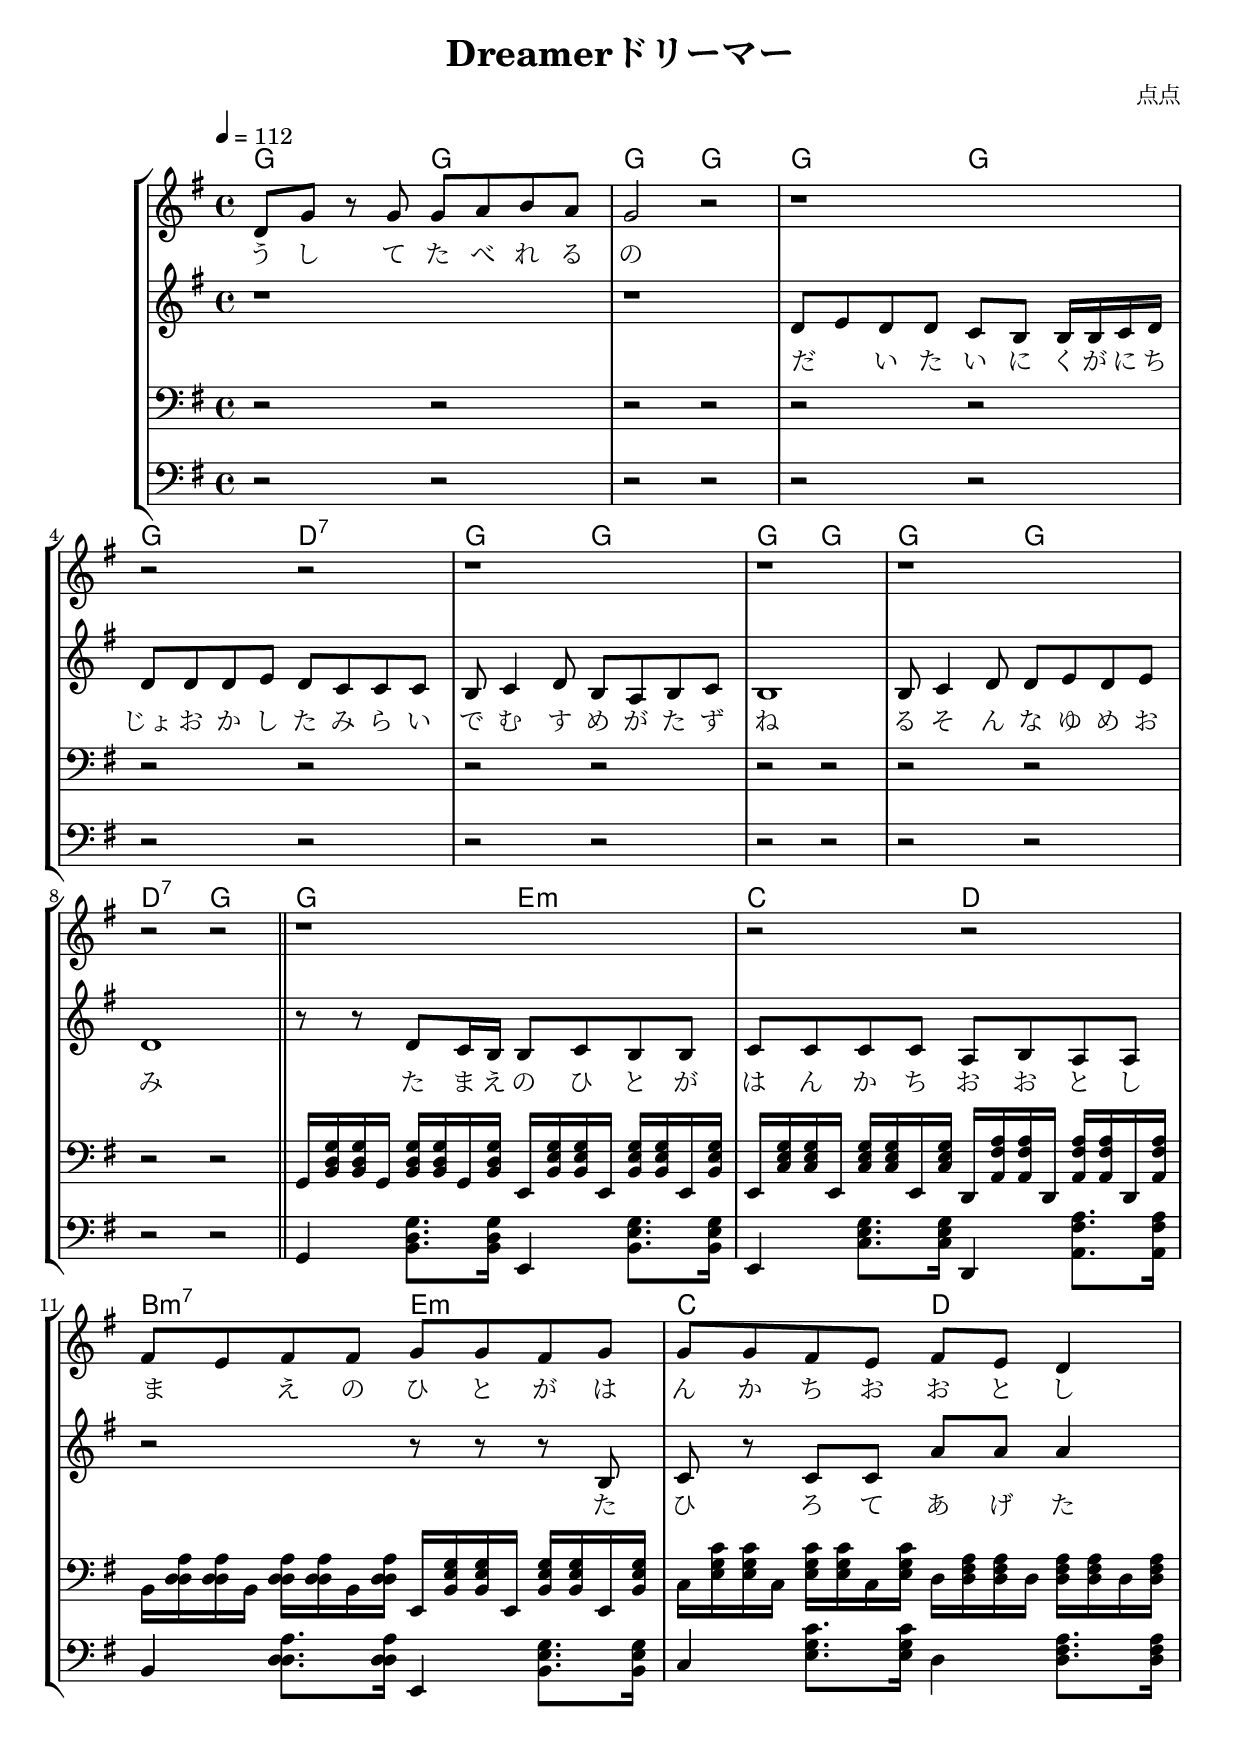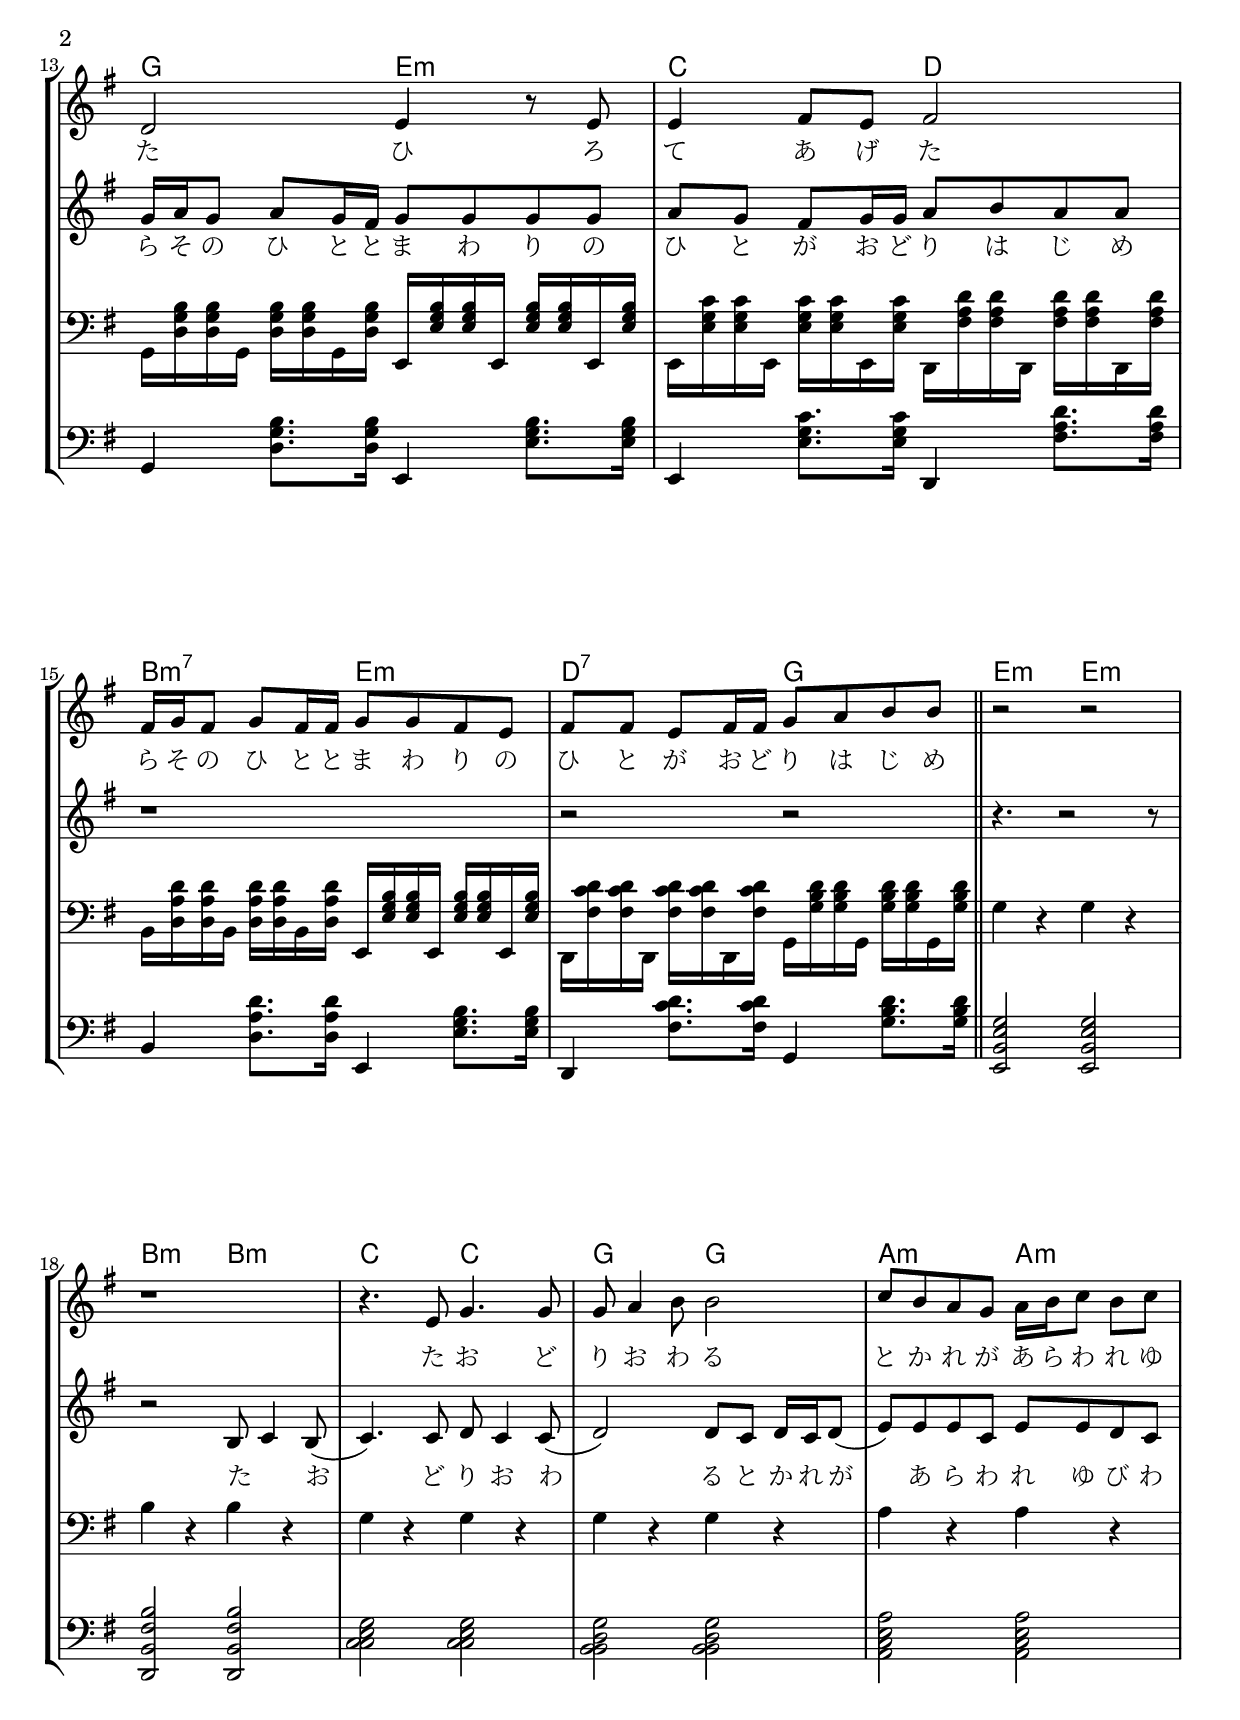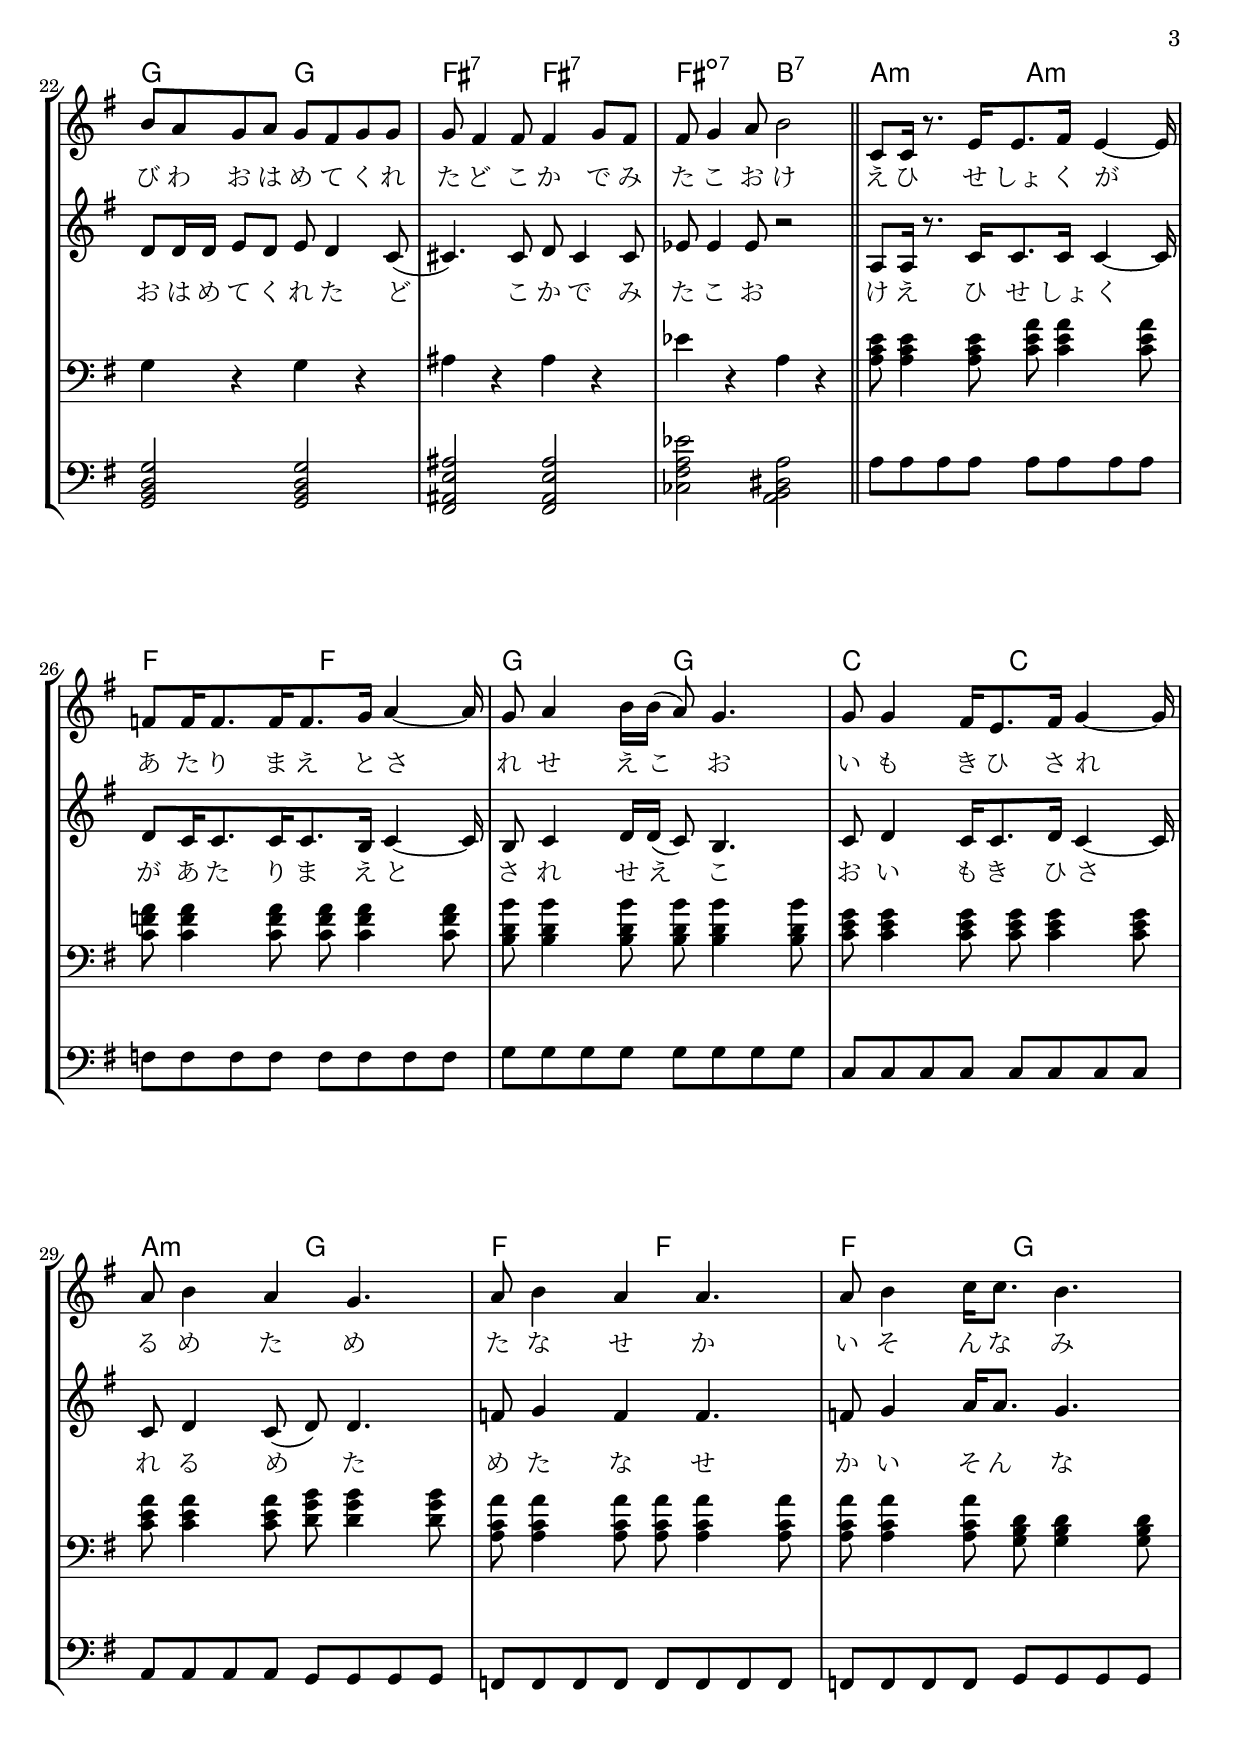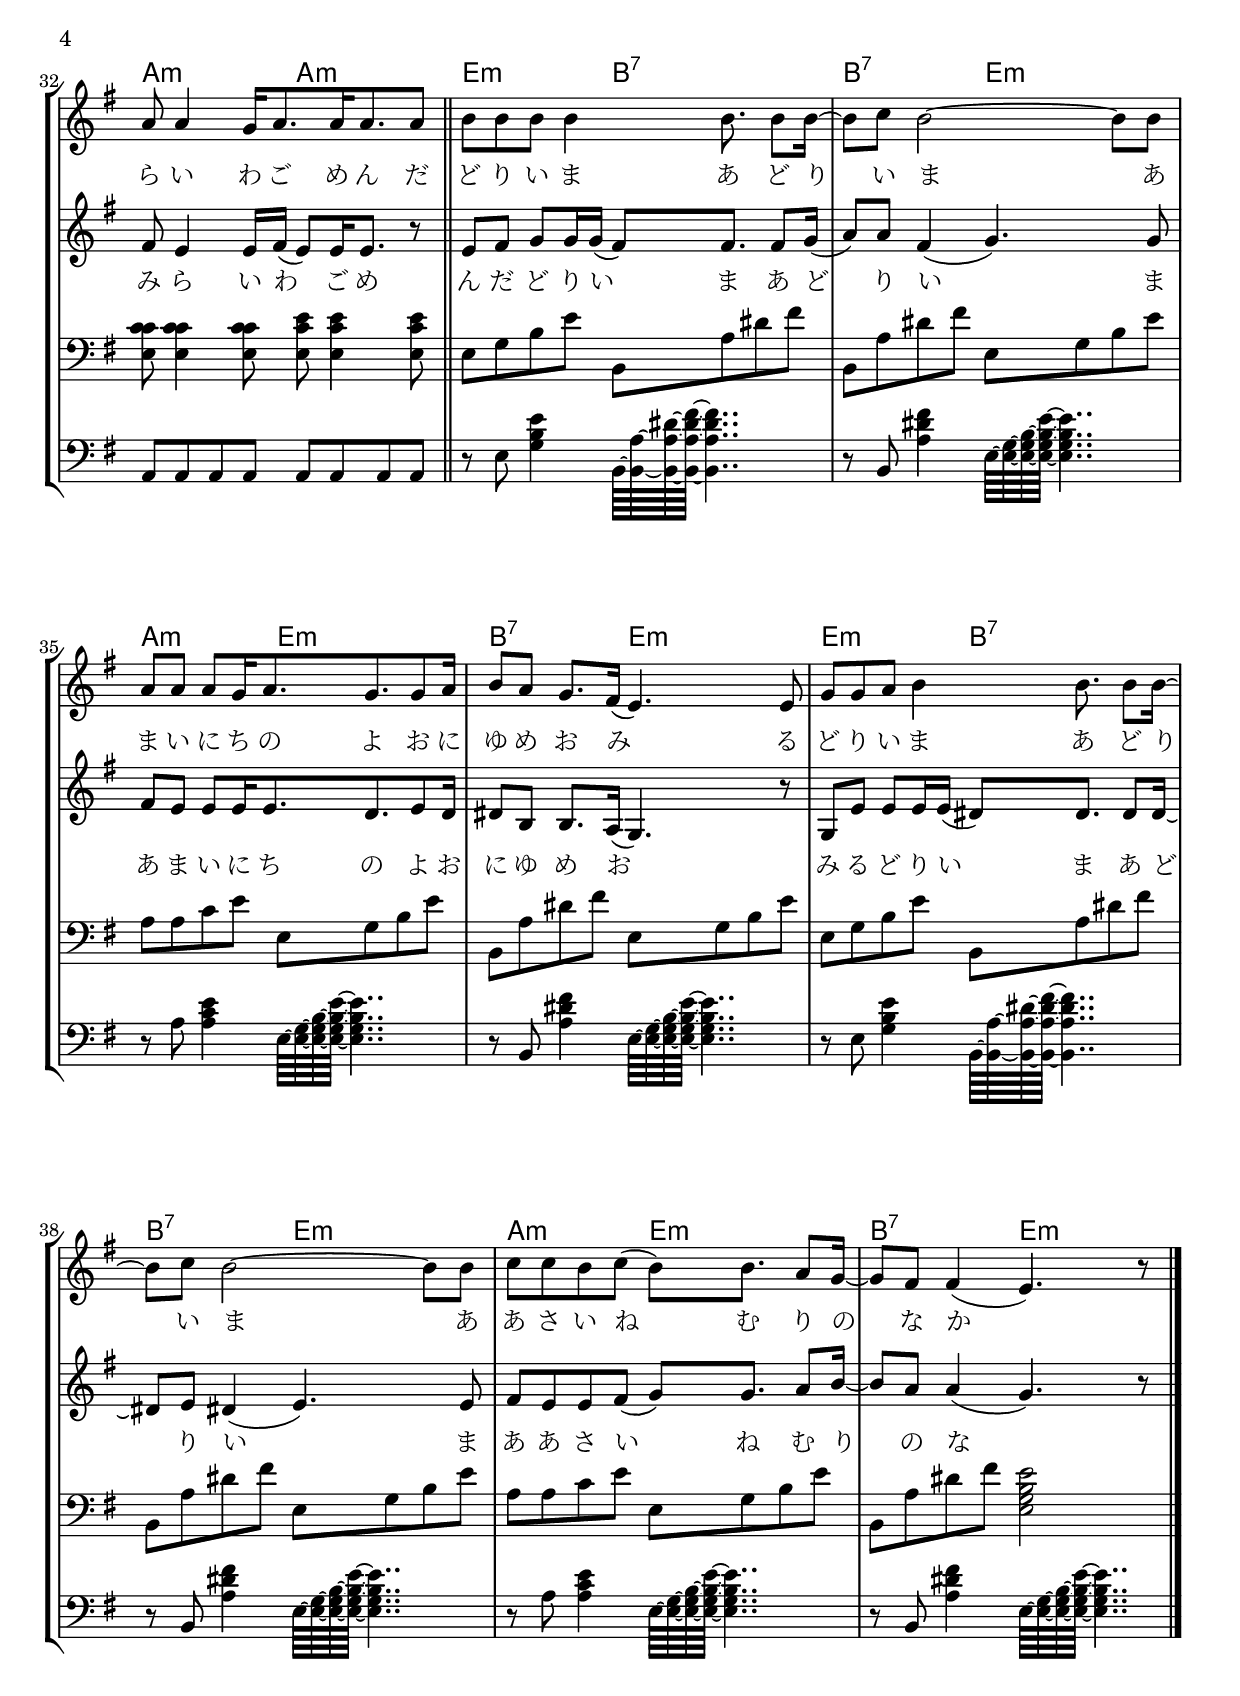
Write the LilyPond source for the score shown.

\version "2.12.1"

\header {
	title = \markup {Dreamerドリーマー}
	composer = \markup \center-column {点点}
}

harmony = \chordmode {
	g2 g g g g g g d:7 g g g g g g d:7 g 

	g e:m c d b:min7 e:m c d g e:m c d b:min7 e:m d:7 g 

	e:m e:m b:m b:m c c g g a:m a:m g g fis:7 fis:7 fis:dim7 b:7 

	a:m a:m f f g g c c a:m g f f f g a:m a:m 

	e:m b:7 b:7 e:m a:m e:m b:7 e:m e:m b:7 b:7 e:m a:m e:m b:7 e:m 
}

melody = {
	\set Staff.midiInstrument = #"fss0.29"
		\key g \major
	\tempo 4 = 112
d'8  g'8  r8  g'8  g'8  a'8  b'8  a'8 
	g'2  r2 
	r1~ 
	r2  r2 
	r1~ 
	r1 
	 r1 
	r2  r2
	\set Staff.midiInstrument = #"fss0.35"
	r1~ 
	r2  r2 
	fis'8  e'8  fis'8  fis'8  g'8  g'8  fis'8  g'8 
	g'8  g'8  fis'8  e'8  fis'8  e'8  d'4 
	d'2  e'4  r8  e'8 
	e'4  fis'8  e'8  fis'2 
	fis'16  g'16  fis'8  g'8  fis'16  fis'16  g'8  g'8  fis'8  e'8 
	fis'8  fis'8  e'8  fis'16  fis'16  g'8  a'8  b'8  b'8
	\set Staff.midiInstrument = #"fss0.35"
	r2 r2 
	r1 
	r4.  e'8  g'4.  g'8 
	g'8  a'4  b'8  b'2 
	c''8  b'8  a'8  g'8  a'16  b'16  c''8  b'8  c''8 
	b'8  a'8  g'8  a'8  g'8  fis'8  g'8  g'8 
	g'8  fis'4  fis'8  fis'4  g'8  fis'8 
	fis'8  g'4  a'8  b'2
	\set Staff.midiInstrument = #"Trumpet"
	c'8  c'16  r8.  e'16  e'8.  fis'16  e'4~e'16 
	f'8  f'16  f'8.  f'16  f'8.  g'16  a'4~a'16 
	g'8  a'4  b'16  b'16  (a'8)  g'4. 
	g'8  g'4  fis'16  e'8.  fis'16  g'4~g'16 
	a'8  b'4  a'4  g'4. 
	a'8  b'4  a'4  a'4. 
	a'8  b'4  c''16  c''8.  b'4. 
	a'8  a'4  g'16  a'8.  a'16  a'8.  	\set Staff.midiInstrument = #"fss0.35"
	a'8 
	b'8  b'8  b'8  b'4  b'8.  b'8  b'16~ 
	b'8  c''8  b'2~b'8  b'8 
	a'8  a'8  a'8  g'16  a'8.  g'8.  g'8  a'16 
	b'8  a'8  g'8.  fis'16  (e'4.)  e'8 
	g'8  g'8  a'8  b'4  b'8.  b'8  b'16~ 
	b'8  c''8  b'2~b'8  b'8 
	c''8  c''8  b'8  c''8  (b'8)  b'8.  a'8  g'16~ 
	g'8  fis'8  fis'4  (e'4.)  	r8 	\bar "|."
}

words = \lyricmode {
	う  し  て  た  べ  れ  る  の  
	ま  え  の  ひ  と  が  は  ん  か  ち  お  お  と  し  た  ひ  ろ  て  あ  げ  た  ら  そ  の  ひ  と  と  ま  わ  り  の  ひ  と  が  お  ど  り  は  じ  め  た  
	お  ど  り  お  わ  る  と  か  れ  が  あ  ら  わ  れ  ゆ  び  わ  お  は  め  て  く  れ  た  ど  こ  か  で  み  た  こ  お  け  え  
	ひ  せ  しょ  く  が  あ  た  り  ま  え  と  さ  れ  せ  え  こ  お  い  も  き  ひ  さ  れ  る  め  た  め  た  な  せ  か  い  そ  ん  な  み  ら  い  わ  ご  め  ん  だ  
	ど  り  い  ま  あ  ど  り  い  ま  あ  ま  い  に  ち  の  よ  お  に  ゆ  め  お  み  る  ど  り  い  ま  あ  ど  り  い  ま  あ  あ  さ  い  ね  む  り  の  な  か  で  
}

secondmelody = {
	\set Staff.midiInstrument = #"mmi0.42"
		\key g \major
	\tempo 4 = 112
r1~ 
	r1 
	 d'8  e'8  d'8  d'8  c'8  b8  b16  b16  c'16  d'16 
	d'8  d'8  d'8  e'8  d'8  c'8  c'8  c'8 
	b8  c'4  d'8  b8  a8  b8  c'8 
	b1 
	b8  c'4  d'8  d'8  e'8  d'8  e'8 
	d'1
	\set Staff.midiInstrument = #"mmi0.42"
	r8  r8  d'8  c'16  b16  b8  c'8  b8  b8 
	c'8  c'8  c'8  c'8  a8  b8  a8  a8 
	r2  r8  r8  r8  b8 
	c'8  r8  c'8  c'8  a'8  a'8  a'4 
	g'16  a'16  g'8  a'8  g'16  fis'16  g'8  g'8  g'8  g'8 
	a'8  g'8  fis'8  g'16  g'16  a'8  b'8  a'8  a'8 
	r1 
	r2  	r2 	\set Staff.midiInstrument = #"mmi0.42"
	r4. r2~r8~ 
	r2  b8  c'4  b8 
	(c'4.)  c'8  d'8  c'4  c'8 
	(d'2)  d'8  c'8  d'16  c'16  d'8 
	(e'8)  e'8  e'8  c'8  e'8  e'8  d'8  c'8 
	d'8  d'16  d'16  e'8  d'8  e'8  d'4  c'8 
	(cis'4.)  cis'8  d'8  cis'4  cis'8 
	es'8  es'4  es'8  	r2 	\set Staff.midiInstrument = #"Trumpet"
	a8  a16  r8.  c'16  c'8.  c'16  c'4~c'16 
	d'8  c'16  c'8.  c'16  c'8.  b16  c'4~c'16 
	b8  c'4  d'16  d'16  (c'8)  b4. 
	c'8  d'4  c'16  c'8.  d'16  c'4~c'16 
	c'8  d'4  c'8  (d'8)  d'4. 
	f'8  g'4  f'4  f'4. 
	f'8  g'4  a'16  a'8.  g'4. 
	fis'8  e'4  e'16  fis'16  (e'8)  e'16  e'8.  	\set Staff.midiInstrument = #"mmi0.42"
	r8 
	e'8  fis'8  g'8  g'16  g'16  (fis'8)  fis'8.  fis'8  g'16 
	(a'8)  a'8  fis'4  (g'4.)  g'8 
	fis'8  e'8  e'8  e'16  e'8.  d'8.  e'8  d'16 
	dis'8  b8  b8.  a16  (g4.)  r8 
	g8  e'8  e'8  e'16  e'16  (dis'8)  dis'8.  dis'8  dis'16~ 
	dis'8  e'8  dis'4  (e'4.)  e'8 
	fis'8  e'8  e'8  fis'8  (g'8)  g'8.  a'8  b'16~ 
	b'8  a'8  a'4  (g'4.)  	r8 	\bar "|."
}

secondwords = \lyricmode {
	だ  い  た  い  に  く  が  に  ち  じょ  お  か  し  た  み  ら  い  で  む  す  め  が  た  ず  ね  る  そ  ん  な  ゆ  め  お  み  た  
	ま  え  の  ひ  と  が  は  ん  か  ち  お  お  と  し  た  ひ  ろ  て  あ  げ  た  ら  そ  の  ひ  と  と  ま  わ  り  の  ひ  と  が  お  ど  り  は  じ  め  た  
	お  ど  り  お  わ  る  と  か  れ  が  あ  ら  わ  れ  ゆ  び  わ  お  は  め  て  く  れ  た  ど  こ  か  で  み  た  こ  お  け  え  
	ひ  せ  しょ  く  が  あ  た  り  ま  え  と  さ  れ  せ  え  こ  お  い  も  き  ひ  さ  れ  る  め  た  め  た  な  せ  か  い  そ  ん  な  み  ら  い  わ  ご  め  ん  だ  
	ど  り  い  ま  あ  ど  り  い  ま  あ  ま  い  に  ち  の  よ  お  に  ゆ  め  お  み  る  ど  り  い  ま  あ  ど  り  い  ま  あ  あ  さ  い  ね  む  り  の  な  か  で  
}

tempochange = {
	\tempo 4 = 112
	r1 | r1 | r1 | r1 | r1 | r1 | r1 | r1 \bar "||"
	\tempo 4 = 112
	r1 | r1 | r1 | r1 | r1 | r1 | r1 | r1 \bar "||"
	\tempo 4 = 112
	r1 | r1 | r1 | r1 | r1 | r1 | r1 | r1 \bar "||"
	\tempo 4 = 112
	r1 | r1 | r1 | r1 | r1 | r1 | r1 | r1 \bar "||"
	\tempo 4 = 112
	r1 | r1 | r1 | r1 | r1 | r1 | r1 | r1 \bar "|."
}

mainacc = {
	\clef bass
	\set Staff.midiInstrument = #"Acoustic grand"
	\key g \major
	\tempo 4 = 112
	r2
	r2
	r2
	r2
	r2
	r2
	r2
	r2
	r2
	r2
	r2
	r2
	r2
	r2
	r2
	r2
	\bar "||"

	\set Staff.midiInstrument = #"Acoustic grand"
	g,16 <b, d g>16 <b, d g>16 g,16   <b, d g>16 <b, d g>16 g,16 <b, d g>16
	e,16 <b, e g>16 <b, e g>16 e,16   <b, e g>16 <b, e g>16 e,16 <b, e g>16
	e,16 <c e g>16 <c e g>16 e,16   <c e g>16 <c e g>16 e,16 <c e g>16
	d,16 <a, fis a>16 <a, fis a>16 d,16   <a, fis a>16 <a, fis a>16 d,16 <a, fis a>16
	b,16 <d d a>16 <d d a>16 b,16   <d d a>16 <d d a>16 b,16 <d d a>16
	e,16 <b, e g>16 <b, e g>16 e,16   <b, e g>16 <b, e g>16 e,16 <b, e g>16
	c16 <e g c'>16 <e g c'>16 c16   <e g c'>16 <e g c'>16 c16 <e g c'>16
	d16 <d fis a>16 <d fis a>16 d16   <d fis a>16 <d fis a>16 d16 <d fis a>16
	g,16 <d g b>16 <d g b>16 g,16   <d g b>16 <d g b>16 g,16 <d g b>16
	e,16 <e g b>16 <e g b>16 e,16   <e g b>16 <e g b>16 e,16 <e g b>16
	e,16 <e g c'>16 <e g c'>16 e,16   <e g c'>16 <e g c'>16 e,16 <e g c'>16
	d,16 <fis a d'>16 <fis a d'>16 d,16   <fis a d'>16 <fis a d'>16 d,16 <fis a d'>16
	b,16 <d a d'>16 <d a d'>16 b,16   <d a d'>16 <d a d'>16 b,16 <d a d'>16
	e,16 <e g b>16 <e g b>16 e,16   <e g b>16 <e g b>16 e,16 <e g b>16
	d,16 <fis c' d'>16 <fis c' d'>16 d,16   <fis c' d'>16 <fis c' d'>16 d,16 <fis c' d'>16
	g,16 <g b d'>16 <g b d'>16 g,16   <g b d'>16 <g b d'>16 g,16 <g b d'>16
	\bar "||"

	\set Staff.midiInstrument = #"FX 7 (echoes)"
	g4 r4
	g4 r4
	b4 r4
	b4 r4
	g4 r4
	g4 r4
	g4 r4
	g4 r4
	a4 r4
	a4 r4
	g4 r4
	g4 r4
	ais4 r4
	ais4 r4
	es'4 r4
	a4 r4
	\bar "||"

	\set Staff.midiInstrument = #"Electric Guitar (clean)"
	<a c' e'>8 <a c' e'>4 <a c' e'>8
	<c' e' a'>8 <c' e' a'>4 <c' e' a'>8
	<c' f' a'>8 <c' f' a'>4 <c' f' a'>8
	<c' f' a'>8 <c' f' a'>4 <c' f' a'>8
	<b d' b'>8 <b d' b'>4 <b d' b'>8
	<b d' b'>8 <b d' b'>4 <b d' b'>8
	<c' e' g'>8 <c' e' g'>4 <c' e' g'>8
	<c' e' g'>8 <c' e' g'>4 <c' e' g'>8
	<c' e' a'>8 <c' e' a'>4 <c' e' a'>8
	<d' g' b'>8 <d' g' b'>4 <d' g' b'>8
	<a c' a'>8 <a c' a'>4 <a c' a'>8
	<a c' a'>8 <a c' a'>4 <a c' a'>8
	<a c' a'>8 <a c' a'>4 <a c' a'>8
	<g b d'>8 <g b d'>4 <g b d'>8
	<e c' c'>8 <e c' c'>4 <e c' c'>8
	<e c' e'>8 <e c' e'>4 <e c' e'>8
	\bar "||"

	\set Staff.midiInstrument = #"Acoustic Guitar (steel)"
	e8 g8 b8 e'8
	b,8 a8 dis'8 fis'8
	b,8 a8 dis'8 fis'8
	e8 g8 b8 e'8
	a8 a8 c'8 e'8
	e8 g8 b8 e'8
	b,8 a8 dis'8 fis'8
	e8 g8 b8 e'8
	e8 g8 b8 e'8
	b,8 a8 dis'8 fis'8
	b,8 a8 dis'8 fis'8
	e8 g8 b8 e'8
	a8 a8 c'8 e'8
	e8 g8 b8 e'8
	b,8 a8 dis'8 fis'8
	<e g b e'>2
	\bar "|."
}

subacc = {
	\clef bass
	\set Staff.midiInstrument = #"Acoustic grand"
	\key g \major
	\tempo 4 = 112
	r2
	r2
	r2
	r2
	r2
	r2
	r2
	r2
	r2
	r2
	r2
	r2
	r2
	r2
	r2
	r2
	\bar "||"

	\set Staff.midiInstrument = #"Acoustic grand"
	g,4 <b, d g>8. <b, d g>16
	e,4 <b, e g>8. <b, e g>16
	e,4 <c e g>8. <c e g>16
	d,4 <a, fis a>8. <a, fis a>16
	b,4 <d d a>8. <d d a>16
	e,4 <b, e g>8. <b, e g>16
	c4 <e g c'>8. <e g c'>16
	d4 <d fis a>8. <d fis a>16
	g,4 <d g b>8. <d g b>16
	e,4 <e g b>8. <e g b>16
	e,4 <e g c'>8. <e g c'>16
	d,4 <fis a d'>8. <fis a d'>16
	b,4 <d a d'>8. <d a d'>16
	e,4 <e g b>8. <e g b>16
	d,4 <fis c' d'>8. <fis c' d'>16
	g,4 <g b d'>8. <g b d'>16
	\bar "||"

	\set Staff.midiInstrument = #"FX 7 (echoes)"
	<e, b, e g>2
	<e, b, e g>2
	<d, b, fis b>2
	<d, b, fis b>2
	<c c e g>2
	<c c e g>2
	<b, b, d g>2
	<b, b, d g>2
	<a, c e a>2
	<a, c e a>2
	<g, b, d g>2
	<g, b, d g>2
	<fis, ais, e ais>2
	<fis, ais, e ais>2
	<ces fis a es'>2
	<b, a, dis a>2
	\bar "||"

	\set Staff.midiInstrument = #"Electric Guitar (clean)"
	a8 a8 a8 a8
	a8 a8 a8 a8
	f8 f8 f8 f8
	f8 f8 f8 f8
	g8 g8 g8 g8
	g8 g8 g8 g8
	c8 c8 c8 c8
	c8 c8 c8 c8
	a,8 a,8 a,8 a,8
	g,8 g,8 g,8 g,8
	f,8 f,8 f,8 f,8
	f,8 f,8 f,8 f,8
	f,8 f,8 f,8 f,8
	g,8 g,8 g,8 g,8
	a,8 a,8 a,8 a,8
	a,8 a,8 a,8 a,8
	\bar "||"

	\set Staff.midiInstrument = #"Acoustic Guitar (steel)"
	r8 e8 <g b e'>4
	b,64~ <b,~ a~> <b,~ a~ dis'~> <b, a dis' fis'>~ <b, a dis' fis'>4..
	r8 b,8 <a dis' fis'>4
	e64~ <e~ g~> <e~ g~ b~> <e g b e'>~ <e g b e'>4..
	r8 a8 <a c' e'>4
	e64~ <e~ g~> <e~ g~ b~> <e g b e'>~ <e g b e'>4..
	r8 b,8 <a dis' fis'>4
	e64~ <e~ g~> <e~ g~ b~> <e g b e'>~ <e g b e'>4..
	r8 e8 <g b e'>4
	b,64~ <b,~ a~> <b,~ a~ dis'~> <b, a dis' fis'>~ <b, a dis' fis'>4..
	r8 b,8 <a dis' fis'>4
	e64~ <e~ g~> <e~ g~ b~> <e g b e'>~ <e g b e'>4..
	r8 a8 <a c' e'>4
	e64~ <e~ g~> <e~ g~ b~> <e g b e'>~ <e g b e'>4..
	r8 b,8 <a dis' fis'>4
	e64~ <e~ g~> <e~ g~ b~> <e g b e'>~ <e g b e'>4..
	\bar "|."
}

percA = {
	\drummode {
	r1 |r1 |r1 |r1 |r1 |r1 |r1 |r1 \bar "||"
	r1 |r1 |r1 |r1 |r1 |r1 |r1 |r1 \bar "||"
	r1 |r1 |r1 |r1 |r1 |r1 |r1 |r1 \bar "||"
	hh8 hh8 hh8 hh8 hh8 hh8 hh8 hh8  |hh8 hh8 hh8 hh8 hh4 hh8 hh8  |hh8 hh8 hh8 hh8 hh8 hh8 hh8 hh8  |hh8 hh8 hh8 hh2 r8  |hh8 hh8 hh8 hh8 hh8 hh8 hh8 hh8  |hh8 hh8 hh8 hh8 hh4 hh8 hh8  |hh8 hh8 hh8 hh8 hh8 hh8 hh8 hh8  |r8 hh2. r8  \bar "||"
	hh8 hh8 hh8 hh8 hh8 hh8 hh8 hh8  |hh8 hh8 hh8 hh8 hh4 hh8 hh8  |hh8 hh8 hh8 hh8 hh8 hh8 hh8 hh8  |hh8 hh8 hh8 hh2 r8  |hh8 hh8 hh8 hh8 hh8 hh8 hh8 hh8  |hh8 hh8 hh8 hh8 hh4 hh8 hh8  |hh8 hh8 hh8 hh8 hh8 hh8 hh8 hh8  |r8 hh2. r8  \bar "|."
	}
}

percB = {
	\drummode {
	r1 |r1 |r1 |r1 |r1 |r1 |r1 |r1 \bar "||"
	r1 |r1 |r1 |r1 |r1 |r1 |r1 |r1 \bar "||"
	r1 |r1 |r1 |r1 |r1 |r1 |r1 |r1 \bar "||"
	r4 sn8. sn8 sn8. sn8. sn16  |r4 sn8. sn8 sn8. sn4  |r4 sn8. sn8 sn8. sn8. sn16  |r8 sn8 sn4 sn8 sn16 sn8 sn8 sn16  |r4 sn8. sn8 sn8. sn8. sn16  |r4 sn8. sn8 sn8. sn4  |r4 sn8. sn8 sn8. sn8. sn16  |r4 sn2 sn4  \bar "||"
	r4 sn8. sn8 sn8. sn8. sn16  |r4 sn8. sn8 sn8. sn4  |r4 sn8. sn8 sn8. sn8. sn16  |r8 sn8 sn4 sn8 sn16 sn8 sn8 sn16  |r4 sn8. sn8 sn8. sn8. sn16  |r4 sn8. sn8 sn8. sn4  |r4 sn8. sn8 sn8. sn8. sn16  |r4 sn2 sn4  \bar "|."
	}
}

percC = {
	\drummode {
	r1 |r1 |r1 |r1 |r1 |r1 |r1 |r1 \bar "||"
	r1 |r1 |r1 |r1 |r1 |r1 |r1 |r1 \bar "||"
	r1 |r1 |r1 |r1 |r1 |r1 |r1 |r1 \bar "||"
	bd8 bd4 bd2 bd8  |bd8 bd2 bd4.  |bd8 bd4 bd2 bd8  |bd4 r16 bd8. bd2  |bd8 bd4 bd2 bd8  |bd8 bd2 bd4.  |bd8 bd4 bd2 bd8  |bd8 bd4. bd4. bd8  \bar "||"
	bd8 bd4 bd2 bd8  |bd8 bd2 bd4.  |bd8 bd4 bd2 bd8  |bd4 r16 bd8. bd2  |bd8 bd4 bd2 bd8  |bd8 bd2 bd4.  |bd8 bd4 bd2 bd8  |bd8 bd4. bd4. bd8  \bar "|."
	}
}

percD = {
	\drummode {
	r1 |r1 |r1 |r1 |r1 |r1 |r1 |r1 \bar "||"
	r1 |r1 |r1 |r1 |r1 |r1 |r1 |r1 \bar "||"
	r1 |r1 |r1 |r1 |r1 |r1 |r1 |r1 \bar "||"
	r1  |r2 r8 hho4.  |r1  |r4. r16 hho2 r16  |r1  |r2 r8 hho4.  |r1  |r4. r16 hho2 r16  \bar "||"
	r1  |r2 r8 hho4.  |r1  |r4. r16 hho2 r16  |r1  |r2 r8 hho4.  |r1  |r4. r16 hho2 r16  \bar "|."
	}
}

percE = {
	\drummode {
	r1 |r1 |r1 |r1 |r1 |r1 |r1 |r1 \bar "||"
	r1 |r1 |r1 |r1 |r1 |r1 |r1 |r1 \bar "||"
	r1 |r1 |r1 |r1 |r1 |r1 |r1 |r1 \bar "||"
	r1 |r1 |r1 |r1 |r1 |r1 |r1 |cymc1  \bar "||"
	r1 |r1 |r1 |r1 |r1 |r1 |r1 |cymc1  \bar "|."
	}
}

percF = {
	\drummode {
	r1 | r1 | r1 | r1 | r1 | r1 | r1 | r1 \bar "||"
	r1 | r1 | r1 | r1 | r1 | r1 | r1 | r1 \bar "||"
	r1 | r1 | r1 | r1 | r1 | r1 | r1 | r1 \bar "||"
	r1 |r1 |r1 |r1 |r1 |r1 |r1 |r4 r16 tommh16 tommh4. tommh4  \bar "||"
	r1 |r1 |r1 |r1 |r1 |r1 |r1 |r4 r16 tommh16 tommh4. tommh4  \bar "|."
	}
}

percG = {
	\drummode {
	r1 | r1 | r1 | r1 | r1 | r1 | r1 | r1 \bar "||"
	r1 | r1 | r1 | r1 | r1 | r1 | r1 | r1 \bar "||"
	r1 | r1 | r1 | r1 | r1 | r1 | r1 | r1 \bar "||"
	r1 |r1 |r1 |r1 |r1 |r1 |r1 |r4. r16 tomml4. tomml8.  \bar "||"
	r1 |r1 |r1 |r1 |r1 |r1 |r1 |r4. r16 tomml4. tomml8.  \bar "|."
	}
}

percH = {
	\drummode {
	r1 | r1 | r1 | r1 | r1 | r1 | r1 | r1 \bar "||"
	r1 | r1 | r1 | r1 | r1 | r1 | r1 | r1 \bar "||"
	r1 | r1 | r1 | r1 | r1 | r1 | r1 | r1 \bar "||"
	r1 |r1 |r1 |r1 |r1 |r1 |r1 |r2 r16 toml8 toml4 r16  \bar "||"
	r1 |r1 |r1 |r1 |r1 |r1 |r1 |r2 r16 toml8 toml4 r16  \bar "|."
	}
}

percI = {
	\drummode {
	r1 | r1 | r1 | r1 | r1 | r1 | r1 | r1 \bar "||"
	r1 | r1 | r1 | r1 | r1 | r1 | r1 | r1 \bar "||"
	r1 | r1 | r1 | r1 | r1 | r1 | r1 | r1 \bar "||"
	r1 |r1 |r1 |r1 |r1 |r1 |r1 |r2 r8 tomfh4 tomfh8  \bar "||"
	r1 |r1 |r1 |r1 |r1 |r1 |r1 |r2 r8 tomfh4 tomfh8  \bar "|."
	}
}

\score {
	<<
		\new StaffGroup <<
			\new ChordNames {\harmony}
			\new Voice = "melody" {\melody}
			\new Lyrics \lyricsto "melody" \words
			\new Voice = "secondmelody" {\secondmelody}
			\new Lyrics \lyricsto "secondmelody" \secondwords
			\new Staff = "mainacc" {\mainacc}
			\new Staff = "subacc" {\subacc}
		>>
	>>
	\layout { }
}
